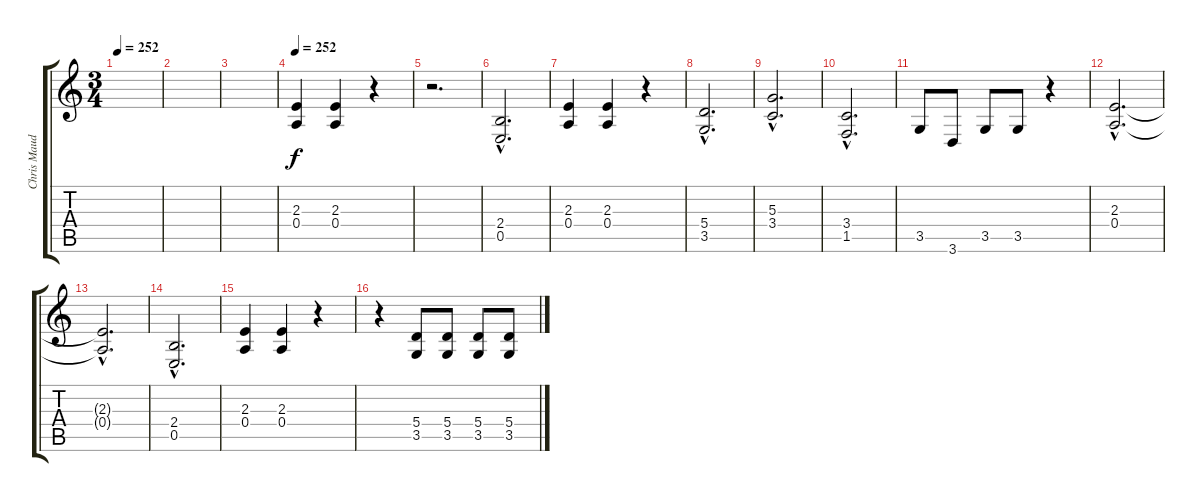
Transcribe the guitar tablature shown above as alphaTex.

\track ("Chris Maudling (Rhythm)" "Chris Maud") {instrument distortionguitar}
\staff {score tabs}
\tuning (B3 Gb3 D3 A2 E2 B1) {hide}
\ts (3 4)
\tempo 252
\clef g2
\ks c
|
|
|
\tempo 252
(2.3 0.4).4 (2.3 0.4).4 r.4 |
r.2{d} |
(2.4{hac} 0.5{hac}).2{d} |
(2.3 0.4).4 (2.3 0.4).4 r.4 |
(5.4{hac} 3.5{hac}).2{d} |
(5.3{hac} 3.4{hac}).2{d} |
(3.4{hac} 1.5{hac}).2{d} |
3.5.8 3.6.8 3.5.8 3.5.8 r.4 |
(2.3{hac} 0.4{hac}).2{d} |
(2.3{hac t} 0.4{hac t}).2{d} |
(2.4{hac} 0.5{hac}).2{d} |
(2.3 0.4).4 (2.3 0.4).4 r.4 |
r.4 (5.4 3.5).8 (5.4 3.5).8 (5.4 3.5).8 (5.4 3.5).8
